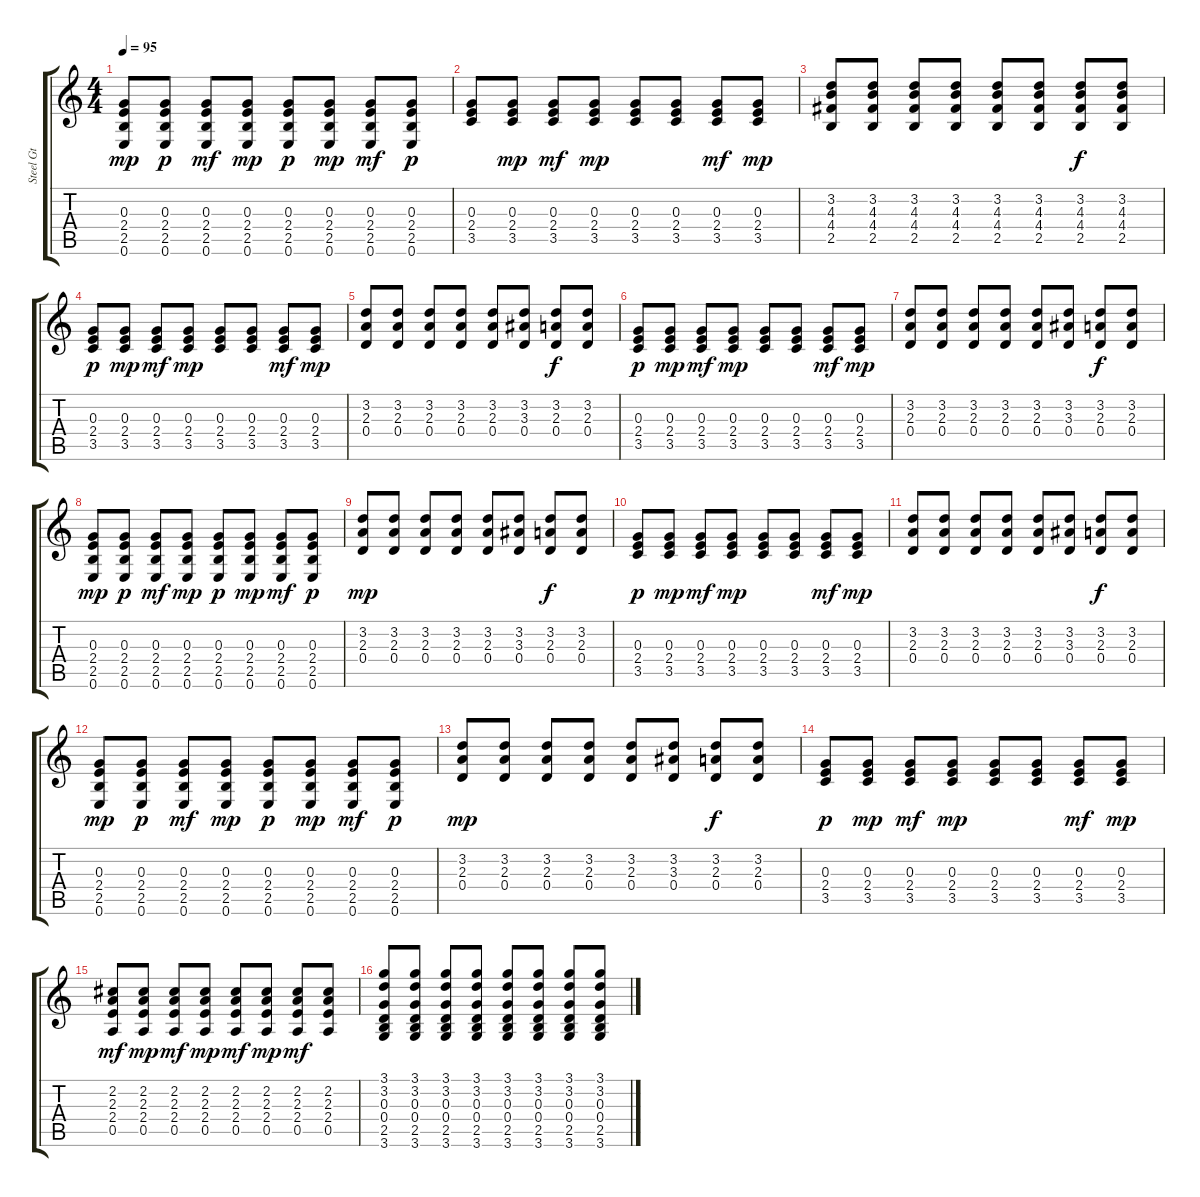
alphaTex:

\track ("Steel Gt" "Steel Gt") {instrument acousticguitarsteel}
\staff {score tabs}
\tuning (E4 B3 G3 D3 A2 E2) {hide}
\ts (4 4)
\tempo 95
\clef g2
\ks c
(0.3 2.4 2.5 0.6).8{dy mp} (0.3 2.4 2.5 0.6).8{dy p} (0.3 2.4 2.5 0.6).8{dy mf} (0.3 2.4 2.5 0.6).8{dy mp} (0.3 2.4 2.5 0.6).8{dy p} (0.3 2.4 2.5 0.6).8{dy mp} (0.3 2.4 2.5 0.6).8{dy mf} (0.3 2.4 2.5 0.6).8{dy p} |
(0.3 2.4 3.5).8 (0.3 2.4 3.5).8{dy mp} (0.3 2.4 3.5).8{dy mf} (0.3 2.4 3.5).8{dy mp} (0.3 2.4 3.5).8 (0.3 2.4 3.5).8 (0.3 2.4 3.5).8{dy mf} (0.3 2.4 3.5).8{dy mp} |
(3.2 4.3 4.4 2.5).8 (3.2 4.3 4.4 2.5).8 (3.2 4.3 4.4 2.5).8 (3.2 4.3 4.4 2.5).8 (3.2 4.3 4.4 2.5).8 (3.2 4.3 4.4 2.5).8 (3.2 4.3 4.4 2.5).8{dy f} (3.2 4.3 4.4 2.5).8 |
(0.3 2.4 3.5).8{dy p} (0.3 2.4 3.5).8{dy mp} (0.3 2.4 3.5).8{dy mf} (0.3 2.4 3.5).8{dy mp} (0.3 2.4 3.5).8 (0.3 2.4 3.5).8 (0.3 2.4 3.5).8{dy mf} (0.3 2.4 3.5).8{dy mp} |
(3.2 2.3 0.4).8 (3.2 2.3 0.4).8 (3.2 2.3 0.4).8 (3.2 2.3 0.4).8 (3.2 2.3 0.4).8 (3.2 3.3 0.4).8 (3.2 2.3 0.4).8{dy f} (3.2 2.3 0.4).8 |
(0.3 2.4 3.5).8{dy p} (0.3 2.4 3.5).8{dy mp} (0.3 2.4 3.5).8{dy mf} (0.3 2.4 3.5).8{dy mp} (0.3 2.4 3.5).8 (0.3 2.4 3.5).8 (0.3 2.4 3.5).8{dy mf} (0.3 2.4 3.5).8{dy mp} |
(3.2 2.3 0.4).8 (3.2 2.3 0.4).8 (3.2 2.3 0.4).8 (3.2 2.3 0.4).8 (3.2 2.3 0.4).8 (3.2 3.3 0.4).8 (3.2 2.3 0.4).8{dy f} (3.2 2.3 0.4).8 |
(0.3 2.4 2.5 0.6).8{dy mp} (0.3 2.4 2.5 0.6).8{dy p} (0.3 2.4 2.5 0.6).8{dy mf} (0.3 2.4 2.5 0.6).8{dy mp} (0.3 2.4 2.5 0.6).8{dy p} (0.3 2.4 2.5 0.6).8{dy mp} (0.3 2.4 2.5 0.6).8{dy mf} (0.3 2.4 2.5 0.6).8{dy p} |
(3.2 2.3 0.4).8{dy mp} (3.2 2.3 0.4).8 (3.2 2.3 0.4).8 (3.2 2.3 0.4).8 (3.2 2.3 0.4).8 (3.2 3.3 0.4).8 (3.2 2.3 0.4).8{dy f} (3.2 2.3 0.4).8 |
(0.3 2.4 3.5).8{dy p} (0.3 2.4 3.5).8{dy mp} (0.3 2.4 3.5).8{dy mf} (0.3 2.4 3.5).8{dy mp} (0.3 2.4 3.5).8 (0.3 2.4 3.5).8 (0.3 2.4 3.5).8{dy mf} (0.3 2.4 3.5).8{dy mp} |
(3.2 2.3 0.4).8 (3.2 2.3 0.4).8 (3.2 2.3 0.4).8 (3.2 2.3 0.4).8 (3.2 2.3 0.4).8 (3.2 3.3 0.4).8 (3.2 2.3 0.4).8{dy f} (3.2 2.3 0.4).8 |
(0.3 2.4 2.5 0.6).8{dy mp} (0.3 2.4 2.5 0.6).8{dy p} (0.3 2.4 2.5 0.6).8{dy mf} (0.3 2.4 2.5 0.6).8{dy mp} (0.3 2.4 2.5 0.6).8{dy p} (0.3 2.4 2.5 0.6).8{dy mp} (0.3 2.4 2.5 0.6).8{dy mf} (0.3 2.4 2.5 0.6).8{dy p} |
(3.2 2.3 0.4).8{dy mp} (3.2 2.3 0.4).8 (3.2 2.3 0.4).8 (3.2 2.3 0.4).8 (3.2 2.3 0.4).8 (3.2 3.3 0.4).8 (3.2 2.3 0.4).8{dy f} (3.2 2.3 0.4).8 |
(0.3 2.4 3.5).8{dy p} (0.3 2.4 3.5).8{dy mp} (0.3 2.4 3.5).8{dy mf} (0.3 2.4 3.5).8{dy mp} (0.3 2.4 3.5).8 (0.3 2.4 3.5).8 (0.3 2.4 3.5).8{dy mf} (0.3 2.4 3.5).8{dy mp} |
(2.2 2.3 2.4 0.5).8{dy mf} (2.2 2.3 2.4 0.5).8{dy mp} (2.2 2.3 2.4 0.5).8{dy mf} (2.2 2.3 2.4 0.5).8{dy mp} (2.2 2.3 2.4 0.5).8{dy mf} (2.2 2.3 2.4 0.5).8{dy mp} (2.2 2.3 2.4 0.5).8{dy mf} (2.2 2.3 2.4 0.5).8 |
(3.1 3.2 0.3 0.4 2.5 3.6).8 (3.1 3.2 0.3 0.4 2.5 3.6).8 (3.1 3.2 0.3 0.4 2.5 3.6).8 (3.1 3.2 0.3 0.4 2.5 3.6).8 (3.1 3.2 0.3 0.4 2.5 3.6).8 (3.1 3.2 0.3 0.4 2.5 3.6).8 (3.1 3.2 0.3 0.4 2.5 3.6).8 (3.1 3.2 0.3 0.4 2.5 3.6).8
